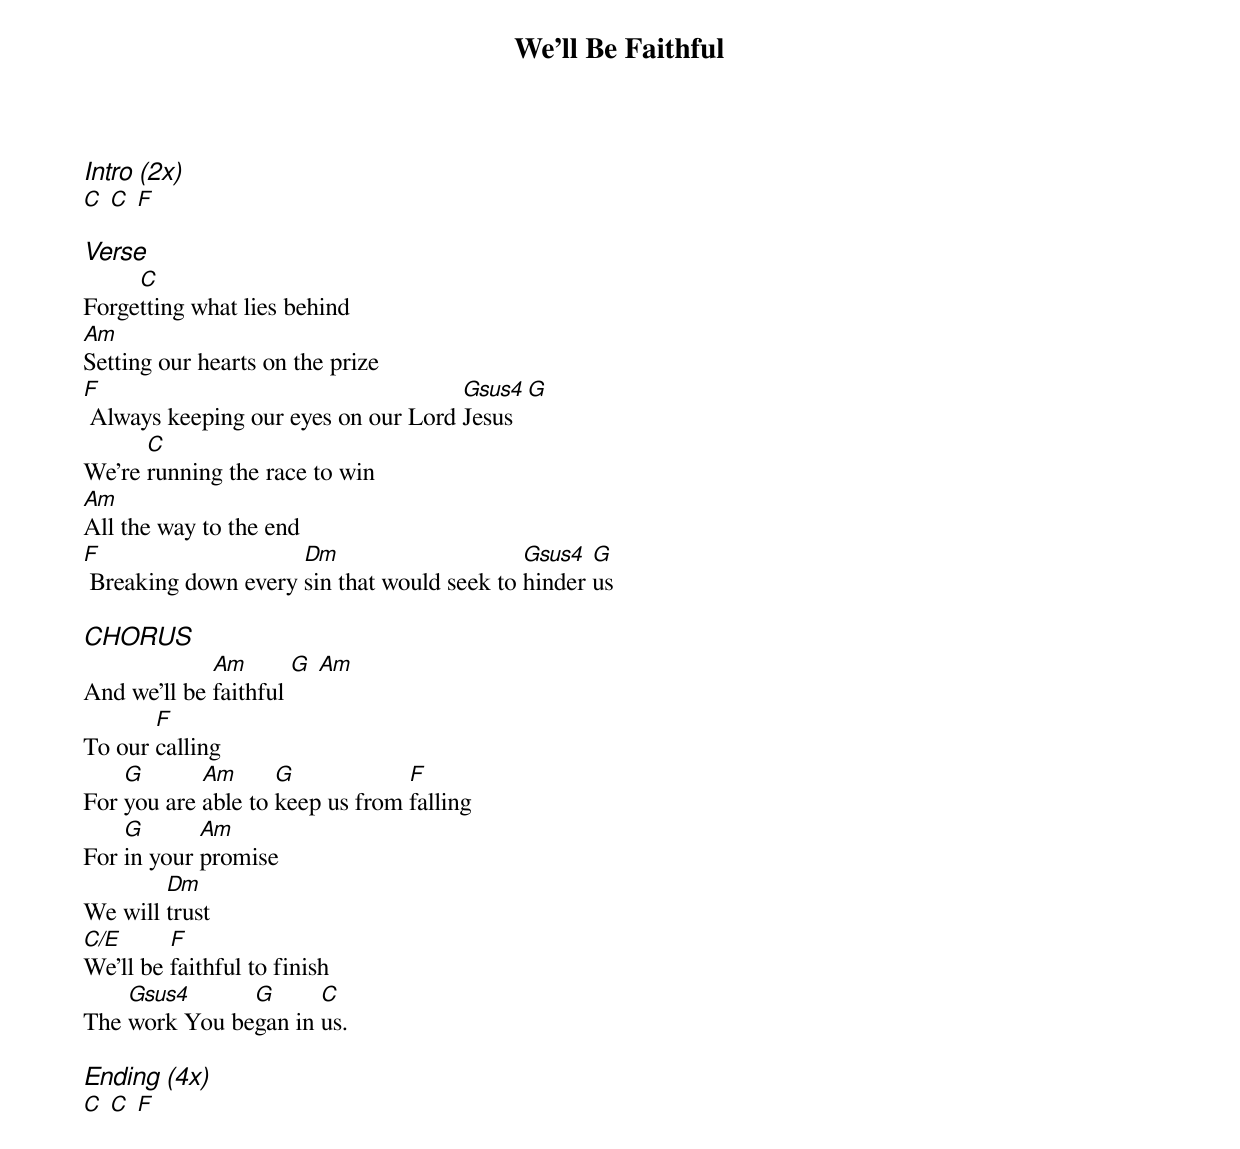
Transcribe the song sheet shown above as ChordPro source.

{title: We'll Be Faithful}
{ng}
{columns: 1}

{ci:Intro (2x)}
[C] [C] [F]

{ci:Verse}
Forge[C]tting what lies behind
[Am]Setting our hearts on the prize
[F] Always keeping our eyes on our Lord [Gsus4]Jesus [G]
We're [C]running the race to win
[Am]All the way to the end
[F] Breaking down every [Dm]sin that would seek to [Gsus4]hinder [G]us

{ci:CHORUS}
And we'll be [Am]faithful [G] [Am]
To our [F]calling
For [G]you are [Am]able to [G]keep us from [F]falling
For [G]in your [Am]promise
We will [Dm]trust
[C/E]We'll be [F]faithful to finish
The [Gsus4]work You be[G]gan in [C]us.

{ci:Ending (4x)}
[C] [C] [F]
